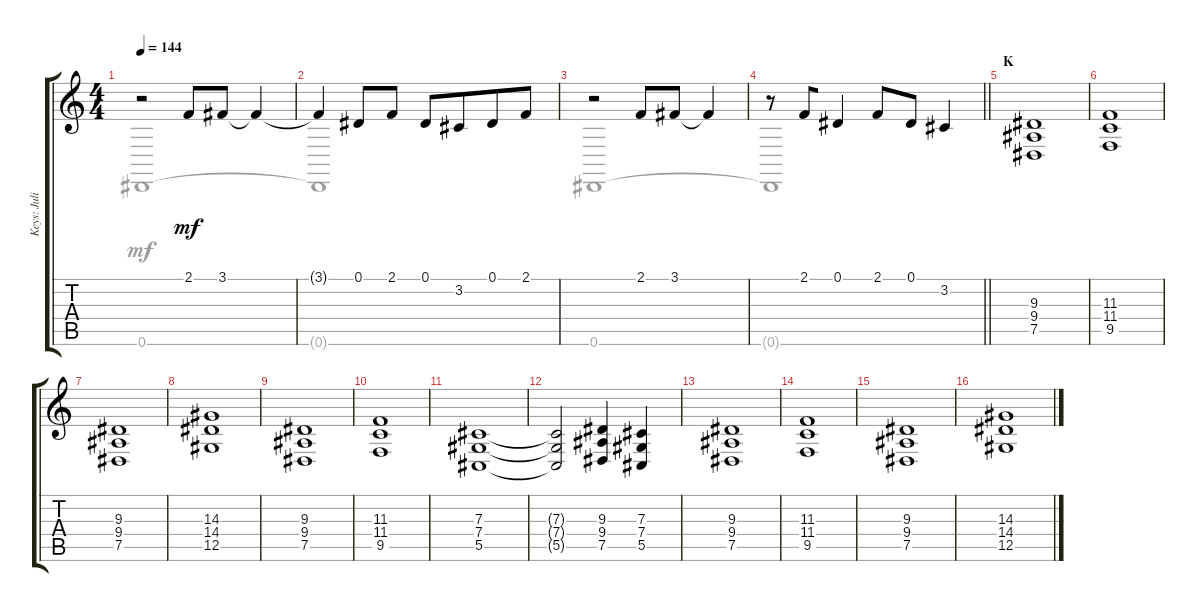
\track ("Keys: Julie" "Keys: Juli") {instrument synthstrings1}
\staff {score tabs}
\tuning (Eb4 Bb3 Gb3 Db3 Ab2 Eb2) {hide}
\voice
\ts (4 4)
\tempo 144
\clef g2
\ks c
r.2{dy mf} 2.1.8 3.1.8{beam merge} 3.1{t}.4 |
3.1{t}.4{beam merge} 0.1.8 2.1.8 0.1.8 3.2.8{beam merge} 0.1.8 2.1.8 |
r.2 2.1.8 3.1.8{beam merge} 3.1{t}.4 |
\barLineRight lightlight
r.8 2.1.8{beam merge} 0.1.4 2.1.8 0.1.8 3.2.4 |
\section ("" "K")
(9.3 9.4 7.5).1 |
(11.3 11.4 9.5).1 |
(9.3 9.4 7.5).1 |
(14.3 14.4 12.5).1 |
(9.3 9.4 7.5).1 |
(11.3 11.4 9.5).1 |
(7.3 7.4 5.5).1 |
(7.3{t} 7.4{t} 5.5{t}).2 (9.3 9.4 7.5).4{beam merge} (7.3 7.4 5.5).4 |
(9.3 9.4 7.5).1 |
(11.3 11.4 9.5).1 |
(9.3 9.4 7.5).1 |
(14.3 14.4 12.5).1
\voice
\clef g2
\ottava regular
\simile none
\ks c
0.6.1{dy mf} |
0.6{t}.1 |
0.6.1 |
\barLineRight lightlight
0.6{t}.1 |
|
|
|
|
|
|
|
|
|
|
|
